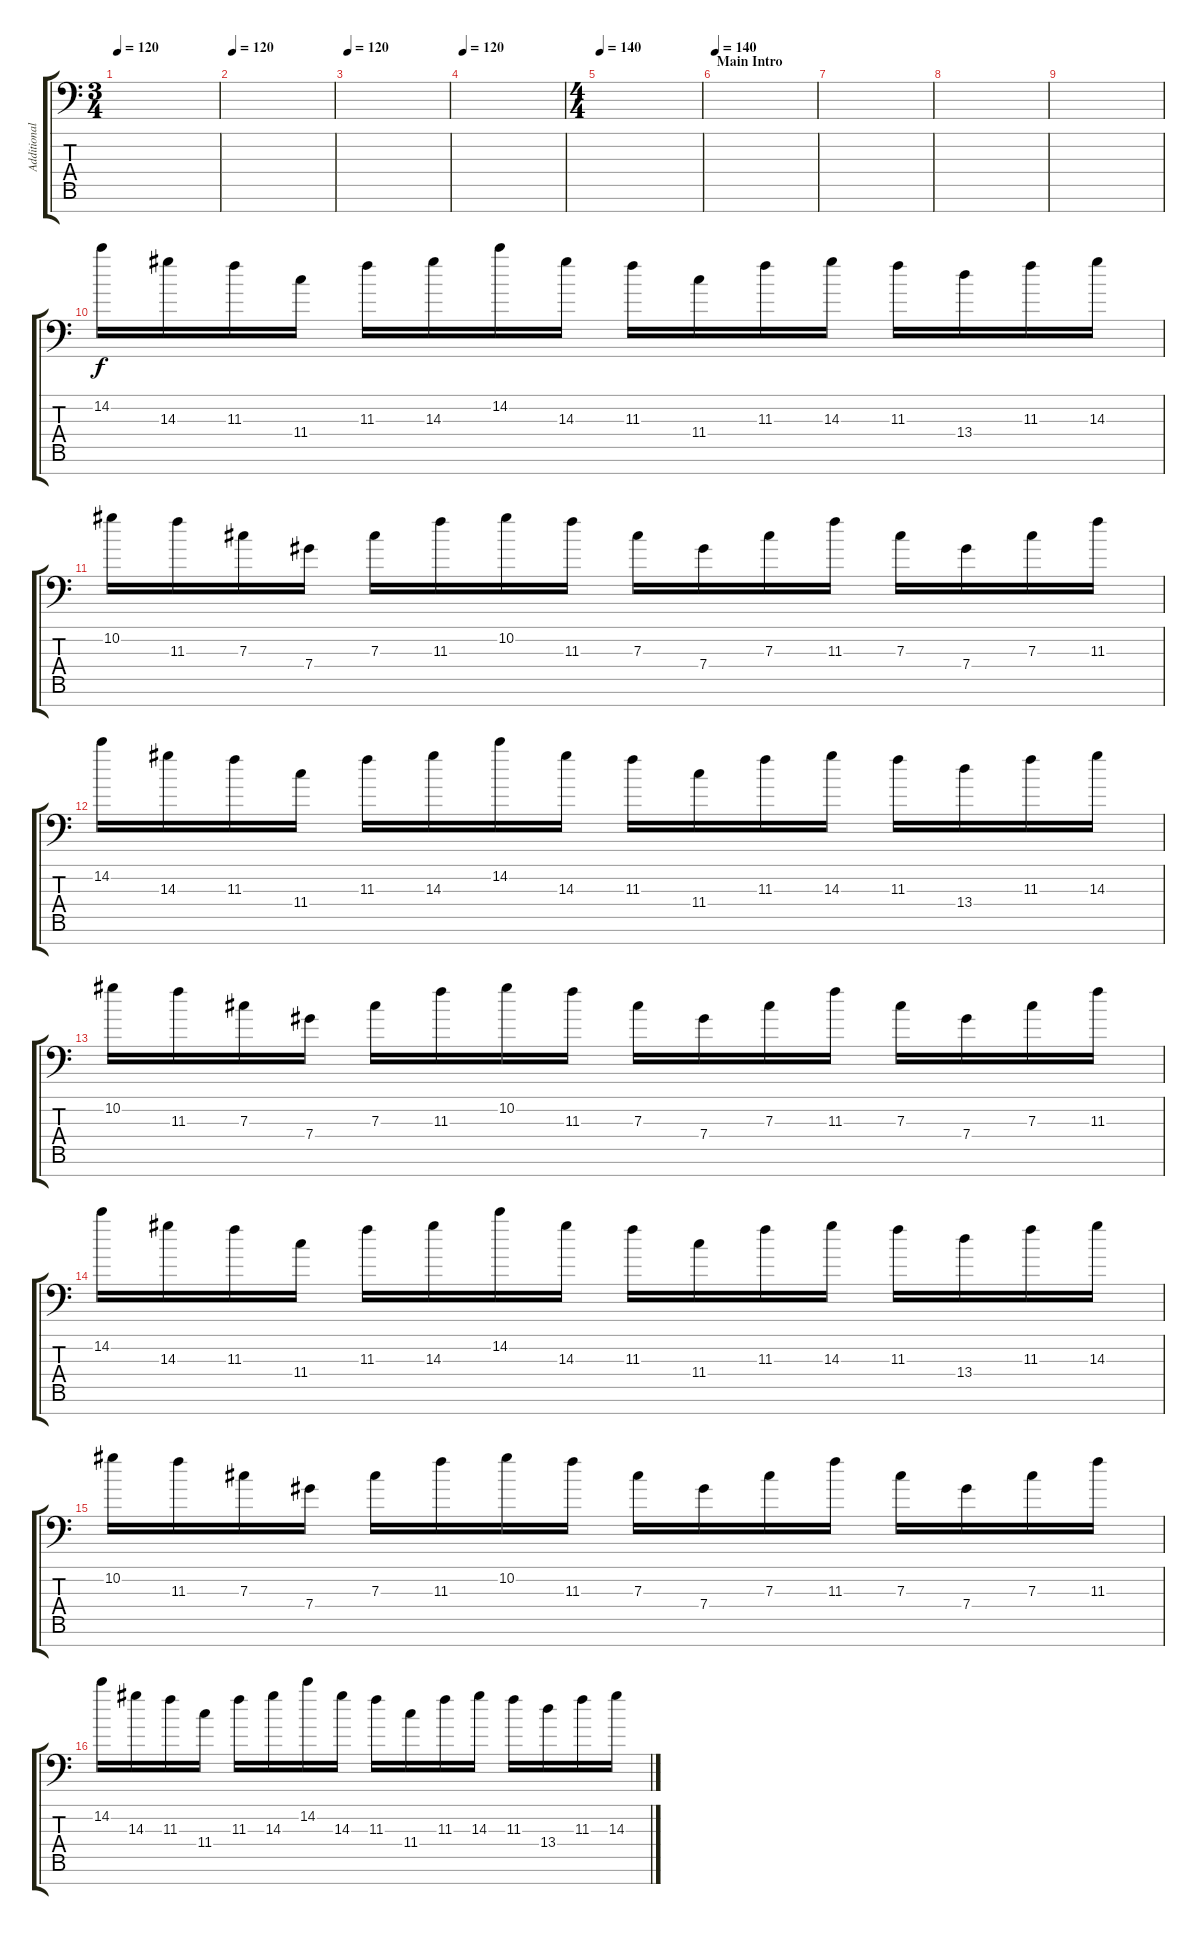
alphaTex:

\track ("Additional Guitar" "Additional") {instrument distortionguitar}
\staff {score tabs}
\tuning (Eb4 Bb3 Gb3 Db3 Ab2 Eb2 Bb1) {hide}
\ts (3 4)
\tempo 120
\clef f4
\ks c
|
\tempo 120
|
\tempo 120
|
\tempo 120
|
\ts (4 4)
\tempo 140
|
\section ("" "Main Intro")
\tempo 140
|
|
|
|
14.2.16 14.3.16 11.3.16 11.4.16 11.3.16 14.3.16 14.2.16 14.3.16 11.3.16 11.4.16 11.3.16 14.3.16 11.3.16 13.4.16 11.3.16 14.3.16 |
10.2.16 11.3.16 7.3.16 7.4.16 7.3.16 11.3.16 10.2.16 11.3.16 7.3.16 7.4.16 7.3.16 11.3.16 7.3.16 7.4.16 7.3.16 11.3.16 |
14.2.16 14.3.16 11.3.16 11.4.16 11.3.16 14.3.16 14.2.16 14.3.16 11.3.16 11.4.16 11.3.16 14.3.16 11.3.16 13.4.16 11.3.16 14.3.16 |
10.2.16 11.3.16 7.3.16 7.4.16 7.3.16 11.3.16 10.2.16 11.3.16 7.3.16 7.4.16 7.3.16 11.3.16 7.3.16 7.4.16 7.3.16 11.3.16 |
14.2.16 14.3.16 11.3.16 11.4.16 11.3.16 14.3.16 14.2.16 14.3.16 11.3.16 11.4.16 11.3.16 14.3.16 11.3.16 13.4.16 11.3.16 14.3.16 |
10.2.16 11.3.16 7.3.16 7.4.16 7.3.16 11.3.16 10.2.16 11.3.16 7.3.16 7.4.16 7.3.16 11.3.16 7.3.16 7.4.16 7.3.16 11.3.16 |
14.2.16 14.3.16 11.3.16 11.4.16 11.3.16 14.3.16 14.2.16 14.3.16 11.3.16 11.4.16 11.3.16 14.3.16 11.3.16 13.4.16 11.3.16 14.3.16
